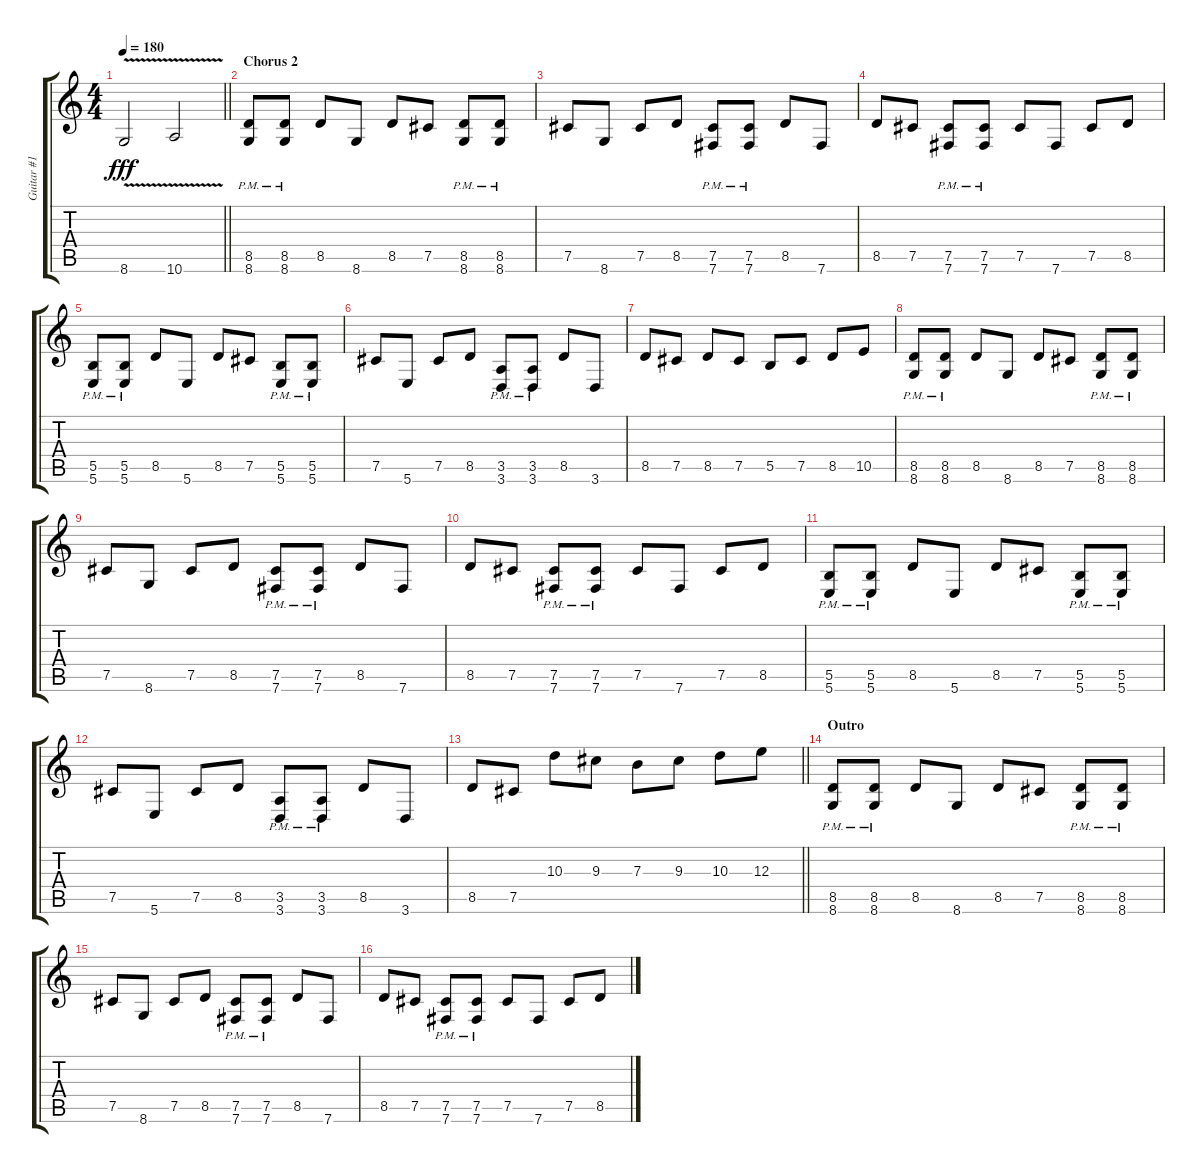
\track ("Guitar #1" "Guitar #1") {instrument distortionguitar}
\staff {score tabs}
\tuning (Db4 Ab3 E3 B2 Gb2 B1) {hide}
\ts (4 4)
\tempo 180
\clef g2
\barLineRight lightlight
\ks c
8.6{v}.2{dy fff} 10.6{v}.2 |
\section ("" "Chorus 2")
(8.5{pm} 8.6{pm}).8 (8.5{pm} 8.6{pm}).8 8.5.8 8.6.8 8.5.8 7.5.8 (8.5{pm} 8.6{pm}).8 (8.5{pm} 8.6{pm}).8 |
7.5.8 8.6.8 7.5.8 8.5.8 (7.5{pm} 7.6{pm}).8 (7.5{pm} 7.6{pm}).8 8.5.8 7.6.8 |
8.5.8 7.5.8 (7.5{pm} 7.6{pm}).8 (7.5{pm} 7.6{pm}).8 7.5.8 7.6.8 7.5.8 8.5.8 |
(5.5{pm} 5.6{pm}).8 (5.5{pm} 5.6{pm}).8 8.5.8 5.6.8 8.5.8 7.5.8 (5.5{pm} 5.6{pm}).8 (5.5{pm} 5.6{pm}).8 |
7.5.8 5.6.8 7.5.8 8.5.8 (3.5{pm} 3.6{pm}).8 (3.5{pm} 3.6{pm}).8 8.5.8 3.6.8 |
8.5.8 7.5.8 8.5.8 7.5.8 5.5.8 7.5.8 8.5.8 10.5.8 |
(8.5{pm} 8.6{pm}).8 (8.5{pm} 8.6{pm}).8 8.5.8 8.6.8 8.5.8 7.5.8 (8.5{pm} 8.6{pm}).8 (8.5{pm} 8.6{pm}).8 |
7.5.8 8.6.8 7.5.8 8.5.8 (7.5{pm} 7.6{pm}).8 (7.5{pm} 7.6{pm}).8 8.5.8 7.6.8 |
8.5.8 7.5.8 (7.5{pm} 7.6{pm}).8 (7.5{pm} 7.6{pm}).8 7.5.8 7.6.8 7.5.8 8.5.8 |
(5.5{pm} 5.6{pm}).8 (5.5{pm} 5.6{pm}).8 8.5.8 5.6.8 8.5.8 7.5.8 (5.5{pm} 5.6{pm}).8 (5.5{pm} 5.6{pm}).8 |
7.5.8 5.6.8 7.5.8 8.5.8 (3.5{pm} 3.6{pm}).8 (3.5{pm} 3.6{pm}).8 8.5.8 3.6.8 |
\barLineRight lightlight
8.5.8 7.5.8 10.3.8 9.3.8 7.3.8 9.3.8 10.3.8 12.3.8 |
\section ("" "Outro ")
(8.5{pm} 8.6{pm}).8 (8.5{pm} 8.6{pm}).8 8.5.8 8.6.8 8.5.8 7.5.8 (8.5{pm} 8.6{pm}).8 (8.5{pm} 8.6{pm}).8 |
7.5.8 8.6.8 7.5.8 8.5.8 (7.5{pm} 7.6{pm}).8 (7.5{pm} 7.6{pm}).8 8.5.8 7.6.8 |
8.5.8 7.5.8 (7.5{pm} 7.6{pm}).8 (7.5{pm} 7.6{pm}).8 7.5.8 7.6.8 7.5.8 8.5.8
